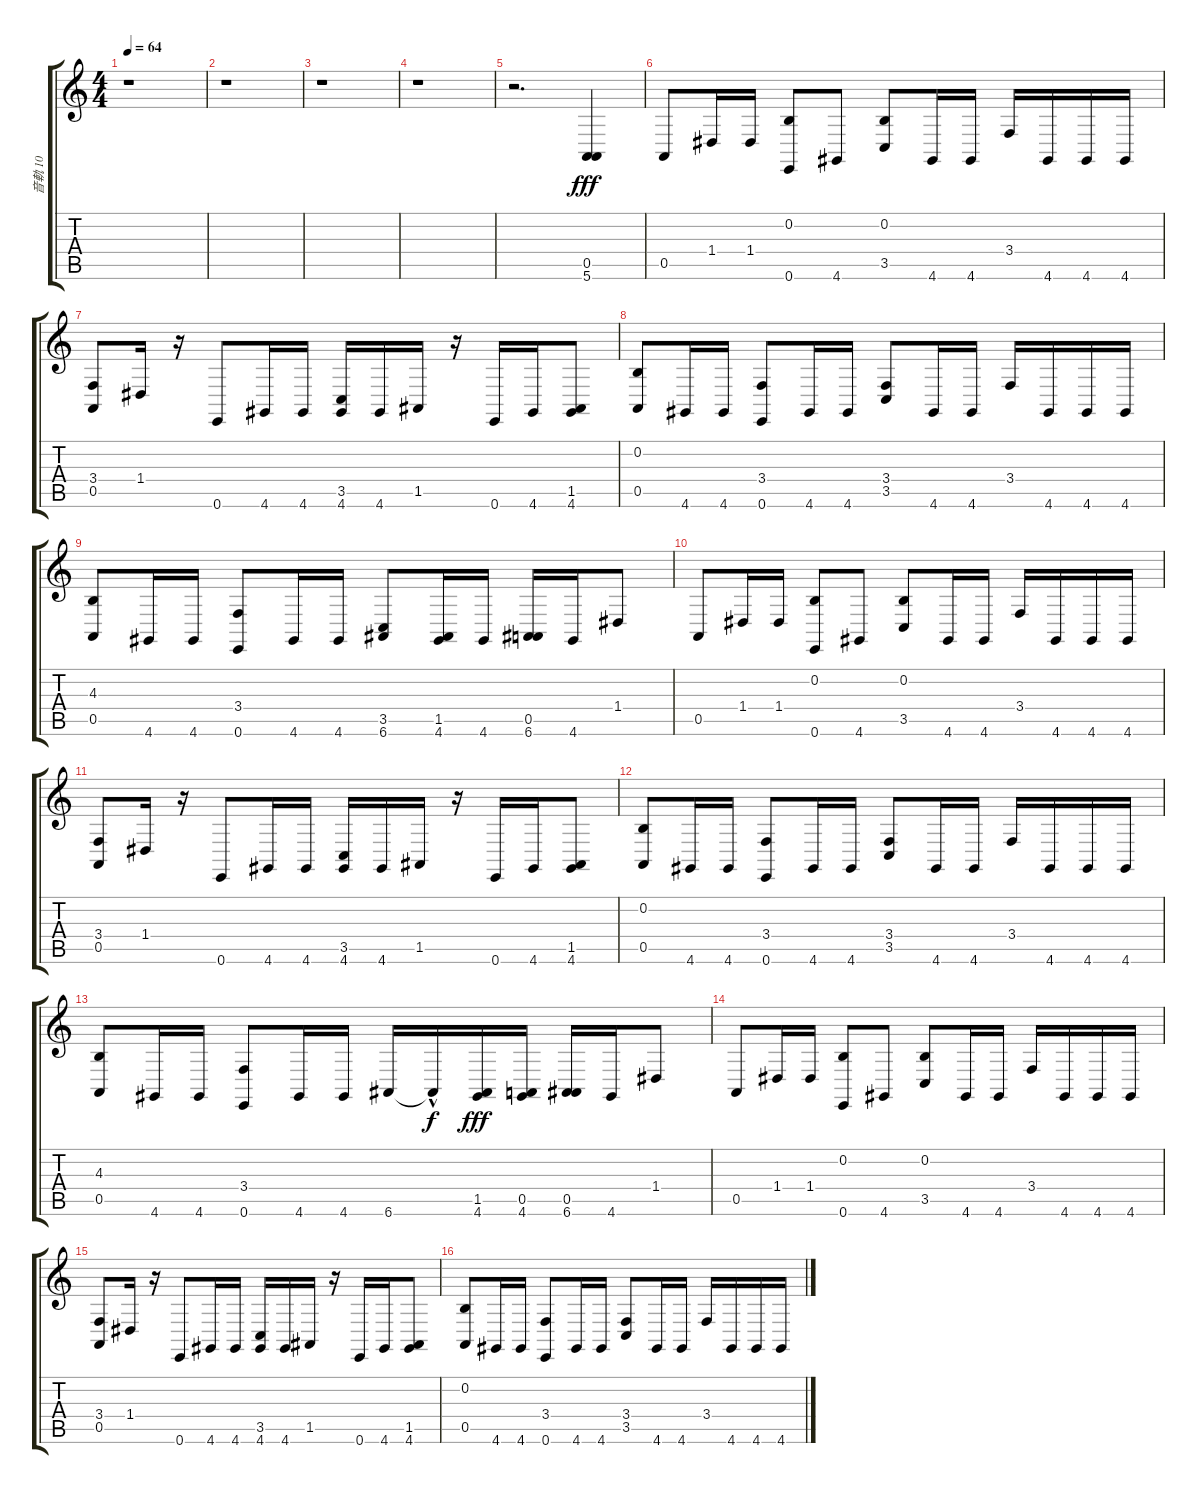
\track ("音軌 10" "音軌 10") {instrument brightacousticpiano}
\staff {score tabs}
\tuning (E4 B3 G3 D3 A2 E2) {hide}
\ts (4 4)
\tempo 64
\clef g2
\ks c
r.1{dy fff} |
r.1 |
r.1 |
r.1 |
r.2{d} (0.5 5.6).4 |
0.5.8 1.4.16 1.4.16 (0.2 0.6).8 4.6.8 (0.2 3.5).8 4.6.16 4.6.16 3.4.16 4.6.16 4.6.16 4.6.16 |
(3.4 0.5).8 1.4.16 r.16 0.6.8 4.6.16 4.6.16 (3.5 4.6).16 4.6.16 1.5.16 r.16 0.6.16 4.6.16 (1.5 4.6).8 |
(0.2 0.5).8 4.6.16 4.6.16 (3.4 0.6).8 4.6.16 4.6.16 (3.4 3.5).8 4.6.16 4.6.16 3.4.16 4.6.16 4.6.16 4.6.16 |
(4.3 0.5).8 4.6.16 4.6.16 (3.4 0.6).8 4.6.16 4.6.16 (3.5 6.6).8 (1.5 4.6).16 4.6.16 (0.5 6.6).16 4.6.16 1.4.8 |
0.5.8 1.4.16 1.4.16 (0.2 0.6).8 4.6.8 (0.2 3.5).8 4.6.16 4.6.16 3.4.16 4.6.16 4.6.16 4.6.16 |
(3.4 0.5).8 1.4.16 r.16 0.6.8 4.6.16 4.6.16 (3.5 4.6).16 4.6.16 1.5.16 r.16 0.6.16 4.6.16 (1.5 4.6).8 |
(0.2 0.5).8 4.6.16 4.6.16 (3.4 0.6).8 4.6.16 4.6.16 (3.4 3.5).8 4.6.16 4.6.16 3.4.16 4.6.16 4.6.16 4.6.16 |
(4.3 0.5).8 4.6.16 4.6.16 (3.4 0.6).8 4.6.16 4.6.16 6.6.16 6.6{hac t}.16{dy f} (1.5 4.6).16{dy fff} (0.5 4.6).16 (0.5 6.6).16 4.6.16 1.4.8 |
0.5.8 1.4.16 1.4.16 (0.2 0.6).8 4.6.8 (0.2 3.5).8 4.6.16 4.6.16 3.4.16 4.6.16 4.6.16 4.6.16 |
(3.4 0.5).8 1.4.16 r.16 0.6.8 4.6.16 4.6.16 (3.5 4.6).16 4.6.16 1.5.16 r.16 0.6.16 4.6.16 (1.5 4.6).8 |
(0.2 0.5).8 4.6.16 4.6.16 (3.4 0.6).8 4.6.16 4.6.16 (3.4 3.5).8 4.6.16 4.6.16 3.4.16 4.6.16 4.6.16 4.6.16
